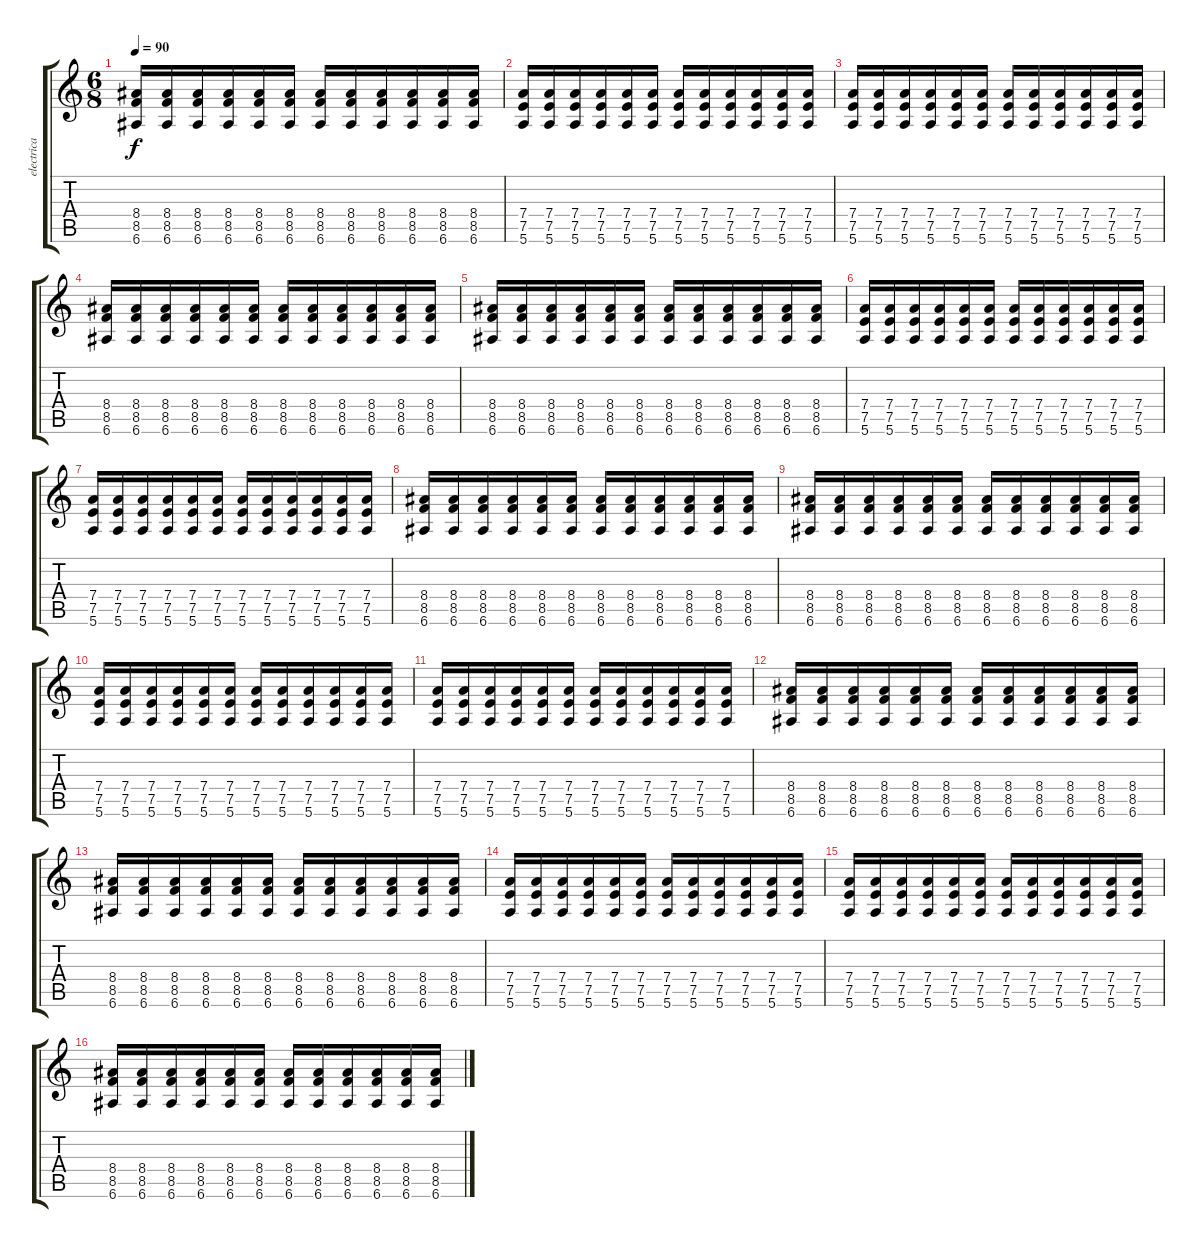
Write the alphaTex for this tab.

\track ("electrica 3" "electrica ") {instrument distortionguitar}
\staff {score tabs}
\tuning (E4 B3 G3 D3 A2 E2) {hide}
\ts (6 8)
\tempo 90
\clef g2
\ks c
(8.4 8.5 6.6).16{dy f} (8.4 8.5 6.6).16 (8.4 8.5 6.6).16 (8.4 8.5 6.6).16 (8.4 8.5 6.6).16 (8.4 8.5 6.6).16 (8.4 8.5 6.6).16 (8.4 8.5 6.6).16 (8.4 8.5 6.6).16 (8.4 8.5 6.6).16 (8.4 8.5 6.6).16 (8.4 8.5 6.6).16 |
(7.4 7.5 5.6).16 (7.4 7.5 5.6).16 (7.4 7.5 5.6).16 (7.4 7.5 5.6).16 (7.4 7.5 5.6).16 (7.4 7.5 5.6).16 (7.4 7.5 5.6).16 (7.4 7.5 5.6).16 (7.4 7.5 5.6).16 (7.4 7.5 5.6).16 (7.4 7.5 5.6).16 (7.4 7.5 5.6).16 |
(7.4 7.5 5.6).16 (7.4 7.5 5.6).16 (7.4 7.5 5.6).16 (7.4 7.5 5.6).16 (7.4 7.5 5.6).16 (7.4 7.5 5.6).16 (7.4 7.5 5.6).16 (7.4 7.5 5.6).16 (7.4 7.5 5.6).16 (7.4 7.5 5.6).16 (7.4 7.5 5.6).16 (7.4 7.5 5.6).16 |
(8.4 8.5 6.6).16 (8.4 8.5 6.6).16 (8.4 8.5 6.6).16 (8.4 8.5 6.6).16 (8.4 8.5 6.6).16 (8.4 8.5 6.6).16 (8.4 8.5 6.6).16 (8.4 8.5 6.6).16 (8.4 8.5 6.6).16 (8.4 8.5 6.6).16 (8.4 8.5 6.6).16 (8.4 8.5 6.6).16 |
(8.4 8.5 6.6).16 (8.4 8.5 6.6).16 (8.4 8.5 6.6).16 (8.4 8.5 6.6).16 (8.4 8.5 6.6).16 (8.4 8.5 6.6).16 (8.4 8.5 6.6).16 (8.4 8.5 6.6).16 (8.4 8.5 6.6).16 (8.4 8.5 6.6).16 (8.4 8.5 6.6).16 (8.4 8.5 6.6).16 |
(7.4 7.5 5.6).16 (7.4 7.5 5.6).16 (7.4 7.5 5.6).16 (7.4 7.5 5.6).16 (7.4 7.5 5.6).16 (7.4 7.5 5.6).16 (7.4 7.5 5.6).16 (7.4 7.5 5.6).16 (7.4 7.5 5.6).16 (7.4 7.5 5.6).16 (7.4 7.5 5.6).16 (7.4 7.5 5.6).16 |
(7.4 7.5 5.6).16 (7.4 7.5 5.6).16 (7.4 7.5 5.6).16 (7.4 7.5 5.6).16 (7.4 7.5 5.6).16 (7.4 7.5 5.6).16 (7.4 7.5 5.6).16 (7.4 7.5 5.6).16 (7.4 7.5 5.6).16 (7.4 7.5 5.6).16 (7.4 7.5 5.6).16 (7.4 7.5 5.6).16 |
(8.4 8.5 6.6).16 (8.4 8.5 6.6).16 (8.4 8.5 6.6).16 (8.4 8.5 6.6).16 (8.4 8.5 6.6).16 (8.4 8.5 6.6).16 (8.4 8.5 6.6).16 (8.4 8.5 6.6).16 (8.4 8.5 6.6).16 (8.4 8.5 6.6).16 (8.4 8.5 6.6).16 (8.4 8.5 6.6).16 |
(8.4 8.5 6.6).16 (8.4 8.5 6.6).16 (8.4 8.5 6.6).16 (8.4 8.5 6.6).16 (8.4 8.5 6.6).16 (8.4 8.5 6.6).16 (8.4 8.5 6.6).16 (8.4 8.5 6.6).16 (8.4 8.5 6.6).16 (8.4 8.5 6.6).16 (8.4 8.5 6.6).16 (8.4 8.5 6.6).16 |
(7.4 7.5 5.6).16 (7.4 7.5 5.6).16 (7.4 7.5 5.6).16 (7.4 7.5 5.6).16 (7.4 7.5 5.6).16 (7.4 7.5 5.6).16 (7.4 7.5 5.6).16 (7.4 7.5 5.6).16 (7.4 7.5 5.6).16 (7.4 7.5 5.6).16 (7.4 7.5 5.6).16 (7.4 7.5 5.6).16 |
(7.4 7.5 5.6).16 (7.4 7.5 5.6).16 (7.4 7.5 5.6).16 (7.4 7.5 5.6).16 (7.4 7.5 5.6).16 (7.4 7.5 5.6).16 (7.4 7.5 5.6).16 (7.4 7.5 5.6).16 (7.4 7.5 5.6).16 (7.4 7.5 5.6).16 (7.4 7.5 5.6).16 (7.4 7.5 5.6).16 |
(8.4 8.5 6.6).16 (8.4 8.5 6.6).16 (8.4 8.5 6.6).16 (8.4 8.5 6.6).16 (8.4 8.5 6.6).16 (8.4 8.5 6.6).16 (8.4 8.5 6.6).16 (8.4 8.5 6.6).16 (8.4 8.5 6.6).16 (8.4 8.5 6.6).16 (8.4 8.5 6.6).16 (8.4 8.5 6.6).16 |
(8.4 8.5 6.6).16 (8.4 8.5 6.6).16 (8.4 8.5 6.6).16 (8.4 8.5 6.6).16 (8.4 8.5 6.6).16 (8.4 8.5 6.6).16 (8.4 8.5 6.6).16 (8.4 8.5 6.6).16 (8.4 8.5 6.6).16 (8.4 8.5 6.6).16 (8.4 8.5 6.6).16 (8.4 8.5 6.6).16 |
(7.4 7.5 5.6).16 (7.4 7.5 5.6).16 (7.4 7.5 5.6).16 (7.4 7.5 5.6).16 (7.4 7.5 5.6).16 (7.4 7.5 5.6).16 (7.4 7.5 5.6).16 (7.4 7.5 5.6).16 (7.4 7.5 5.6).16 (7.4 7.5 5.6).16 (7.4 7.5 5.6).16 (7.4 7.5 5.6).16 |
(7.4 7.5 5.6).16 (7.4 7.5 5.6).16 (7.4 7.5 5.6).16 (7.4 7.5 5.6).16 (7.4 7.5 5.6).16 (7.4 7.5 5.6).16 (7.4 7.5 5.6).16 (7.4 7.5 5.6).16 (7.4 7.5 5.6).16 (7.4 7.5 5.6).16 (7.4 7.5 5.6).16 (7.4 7.5 5.6).16 |
(8.4 8.5 6.6).16 (8.4 8.5 6.6).16 (8.4 8.5 6.6).16 (8.4 8.5 6.6).16 (8.4 8.5 6.6).16 (8.4 8.5 6.6).16 (8.4 8.5 6.6).16 (8.4 8.5 6.6).16 (8.4 8.5 6.6).16 (8.4 8.5 6.6).16 (8.4 8.5 6.6).16 (8.4 8.5 6.6).16
